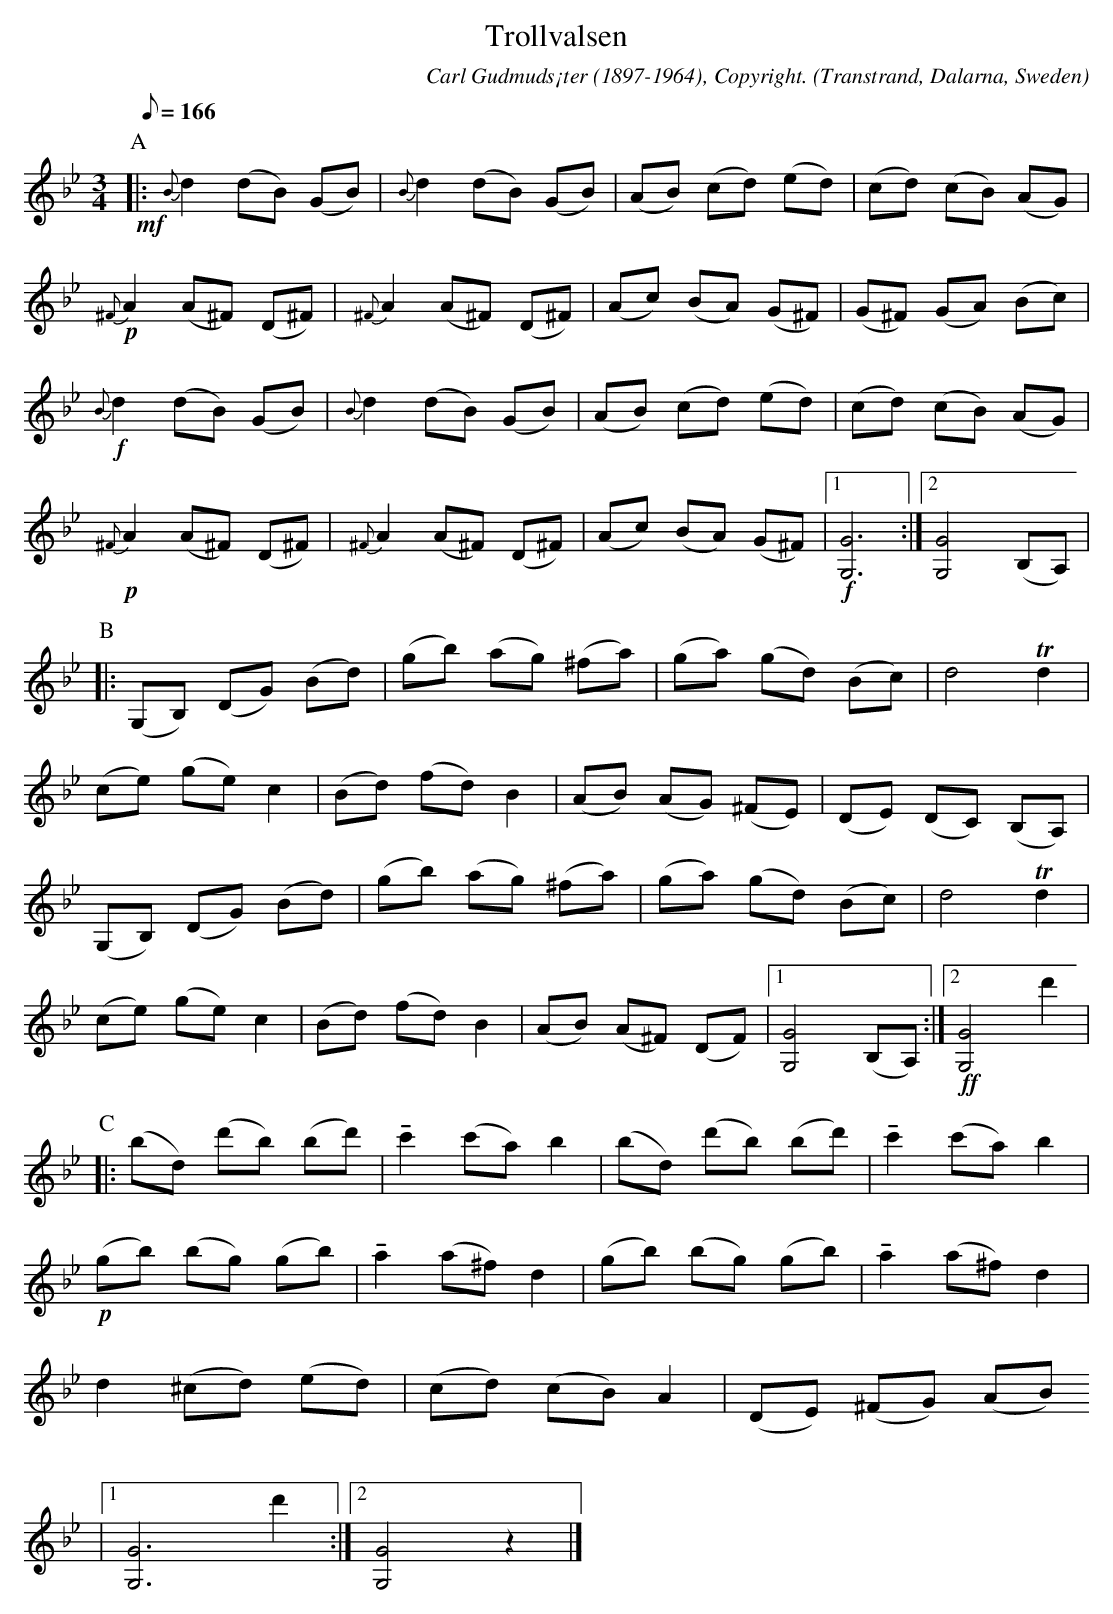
X:1
T: Trollvalsen
O: Transtrand, Dalarna, Sweden
M: 3/4
C: Carl Gudmuds¡ter (1897-1964), Copyright.
Q:166 Allegro
K: Gm
P:A
+mf+ |: {B}d2 (dB) (GB) | {B}d2 (dB) (GB) | (AB) (cd) (ed) | (cd) (cB) (AG) |
+p+ {^F}A2 (A^F) (D^F) | {^F}A2 (A^F) (D^F) | (Ac) (BA) (G^F) | (G^F) (GA) (Bc) |
+f+ {B}d2 (dB) (GB) | {B}d2 (dB) (GB) |  (AB) (cd) (ed) | (cd) (cB) (AG) |
+p+ {^F}A2 (A^F) (D^F) | {^F}A2 (A^F) (D^F) | (Ac) (BA) (G^F) |1 +f+ [G6G,6] :|2 [G4G,4] (B,A,)|
P:B
|: (G,B,) (DG) (Bd) | (gb) (ag) (^fa) | (ga) (gd) (Bc) | d4 Td2 |
(ce) (ge) c2 | (Bd) (fd) B2 | (AB) (AG) (^FE) | (DE) (DC) (B,A,) |
(G,B,) (DG) (Bd) | (gb) (ag) (^fa) | (ga) (gd) (Bc) | d4 Td2 |
(ce) (ge) c2 | (Bd) (fd) B2 | (AB) (A^F) (DF) |1 [G4G,4] (B,A,) :|2 +ff+ [G4G,4] d'2|
P:C
|: (bd) (d'b) (bd') | !tenuto!c'2 (c'a) b2 | (bd) (d'b) (bd') | !tenuto! c'2 (c'a) b2 |
+p+ (gb) (bg) (gb) | !tenuto! a2 (a^f) d2 | (gb) (bg) (gb) | !tenuto! a2 (a^f) d2 |
d2 (^cd) (ed) | (cd) (cB) A2 | (DE) (^FG) (AB)
|1 [G6G,6] d'2 :|2 [G4G,4] z2 |]
